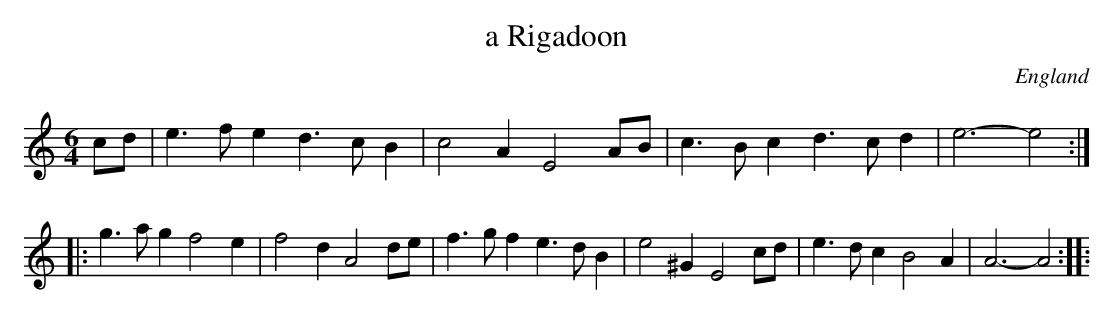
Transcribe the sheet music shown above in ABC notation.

X:1
T:a Rigadoon
L:1/4
M:6/4
O:England
K:A min
c/d/ |\
e>fe d>cB | c2A E2A/B/ | c>Bc d>cd | e3-e2 ::
g>ag f2e  | f2d A2d/e/ | f>gf e>dB | \
e2^G E2c/d/ | e>dc B2A | A3-A2 ::
